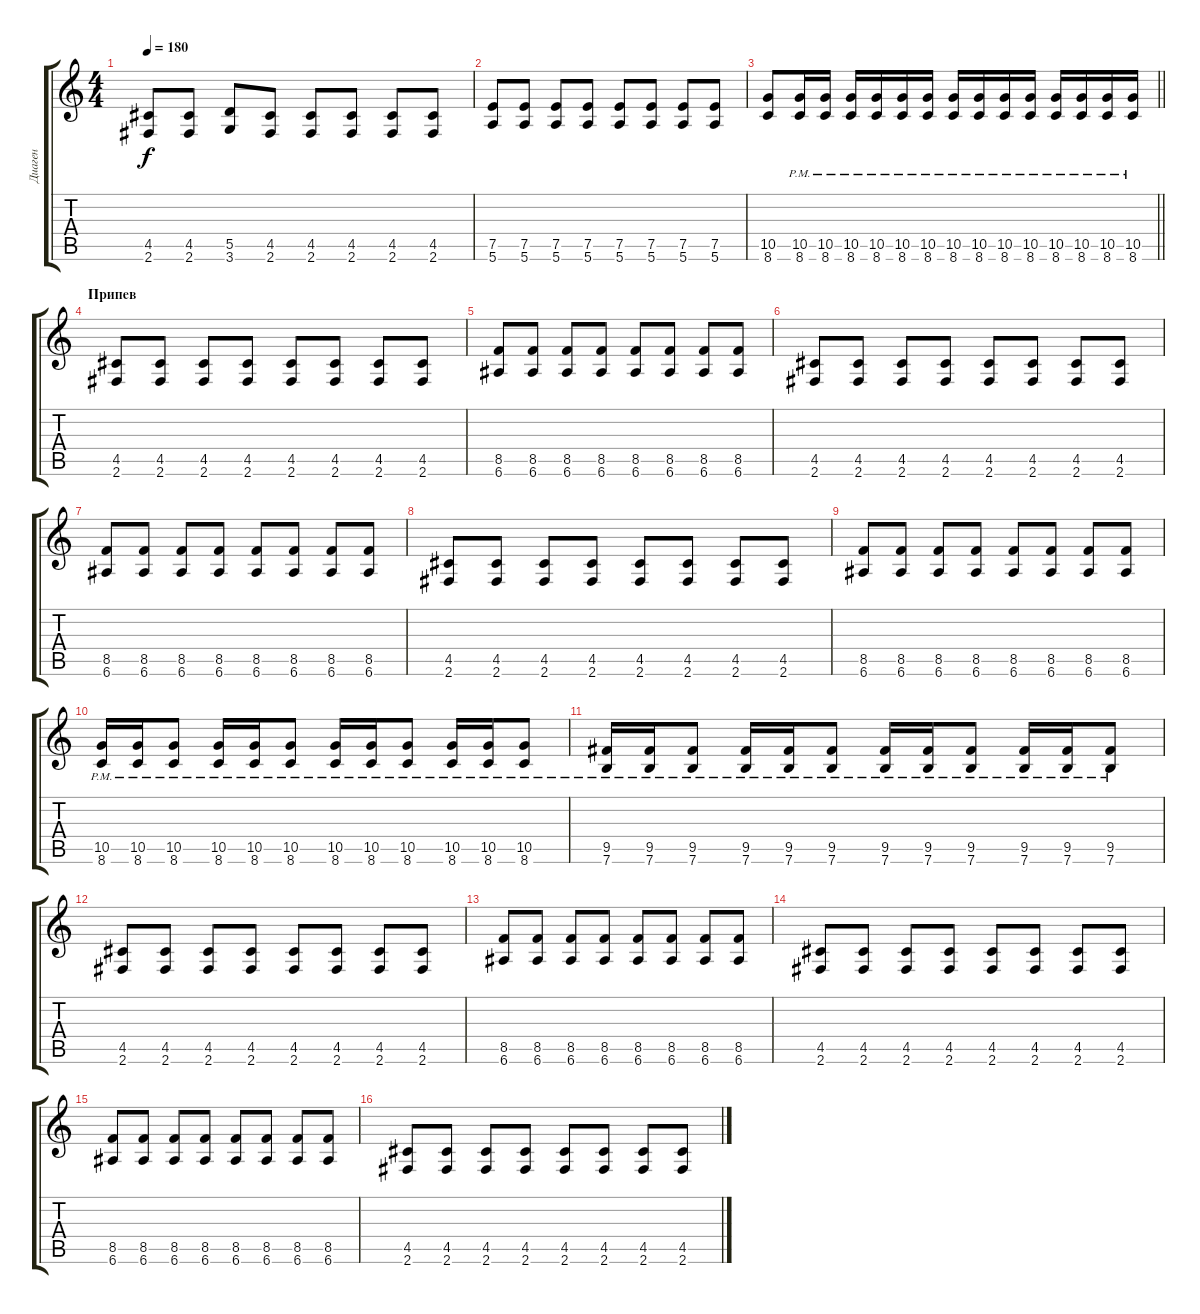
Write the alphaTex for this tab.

\track ("Диаген" "Диаген") {instrument distortionguitar}
\staff {score tabs}
\tuning (E4 B3 G3 D3 A2 E2) {hide}
\ts (4 4)
\tempo 180
\clef g2
\ks c
(4.5 2.6).8{dy f} (4.5 2.6).8 (5.5 3.6).8 (4.5 2.6).8 (4.5 2.6).8 (4.5 2.6).8 (4.5 2.6).8 (4.5 2.6).8 |
(7.5 5.6).8 (7.5 5.6).8 (7.5 5.6).8 (7.5 5.6).8 (7.5 5.6).8 (7.5 5.6).8 (7.5 5.6).8 (7.5 5.6).8 |
\barLineRight lightlight
(10.5 8.6).8 (10.5{pm} 8.6{pm}).16 (10.5{pm} 8.6{pm}).16 (10.5{pm} 8.6{pm}).16 (10.5{pm} 8.6{pm}).16 (10.5{pm} 8.6{pm}).16 (10.5{pm} 8.6{pm}).16 (10.5{pm} 8.6{pm}).16 (10.5{pm} 8.6{pm}).16 (10.5{pm} 8.6{pm}).16 (10.5{pm} 8.6{pm}).16 (10.5{pm} 8.6{pm}).16 (10.5{pm} 8.6{pm}).16 (10.5{pm} 8.6{pm}).16 (10.5{pm} 8.6{pm}).16 |
\section ("" "Припев")
(4.5 2.6).8 (4.5 2.6).8 (4.5 2.6).8 (4.5 2.6).8 (4.5 2.6).8 (4.5 2.6).8 (4.5 2.6).8 (4.5 2.6).8 |
(8.5 6.6).8 (8.5 6.6).8 (8.5 6.6).8 (8.5 6.6).8 (8.5 6.6).8 (8.5 6.6).8 (8.5 6.6).8 (8.5 6.6).8 |
(4.5 2.6).8 (4.5 2.6).8 (4.5 2.6).8 (4.5 2.6).8 (4.5 2.6).8 (4.5 2.6).8 (4.5 2.6).8 (4.5 2.6).8 |
(8.5 6.6).8 (8.5 6.6).8 (8.5 6.6).8 (8.5 6.6).8 (8.5 6.6).8 (8.5 6.6).8 (8.5 6.6).8 (8.5 6.6).8 |
(4.5 2.6).8 (4.5 2.6).8 (4.5 2.6).8 (4.5 2.6).8 (4.5 2.6).8 (4.5 2.6).8 (4.5 2.6).8 (4.5 2.6).8 |
(8.5 6.6).8 (8.5 6.6).8 (8.5 6.6).8 (8.5 6.6).8 (8.5 6.6).8 (8.5 6.6).8 (8.5 6.6).8 (8.5 6.6).8 |
(10.5{pm} 8.6{pm}).16 (10.5{pm} 8.6{pm}).16 (10.5{pm} 8.6{pm}).8 (10.5{pm} 8.6{pm}).16 (10.5{pm} 8.6{pm}).16 (10.5{pm} 8.6{pm}).8 (10.5{pm} 8.6{pm}).16 (10.5{pm} 8.6{pm}).16 (10.5{pm} 8.6{pm}).8 (10.5{pm} 8.6{pm}).16 (10.5{pm} 8.6{pm}).16 (10.5{pm} 8.6{pm}).8 |
(9.5{pm} 7.6{pm}).16 (9.5{pm} 7.6{pm}).16 (9.5{pm} 7.6{pm}).8 (9.5{pm} 7.6{pm}).16 (9.5{pm} 7.6{pm}).16 (9.5{pm} 7.6{pm}).8 (9.5{pm} 7.6{pm}).16 (9.5{pm} 7.6{pm}).16 (9.5{pm} 7.6{pm}).8 (9.5{pm} 7.6{pm}).16 (9.5{pm} 7.6{pm}).16 (9.5{pm} 7.6{pm}).8 |
(4.5 2.6).8 (4.5 2.6).8 (4.5 2.6).8 (4.5 2.6).8 (4.5 2.6).8 (4.5 2.6).8 (4.5 2.6).8 (4.5 2.6).8 |
(8.5 6.6).8 (8.5 6.6).8 (8.5 6.6).8 (8.5 6.6).8 (8.5 6.6).8 (8.5 6.6).8 (8.5 6.6).8 (8.5 6.6).8 |
(4.5 2.6).8 (4.5 2.6).8 (4.5 2.6).8 (4.5 2.6).8 (4.5 2.6).8 (4.5 2.6).8 (4.5 2.6).8 (4.5 2.6).8 |
(8.5 6.6).8 (8.5 6.6).8 (8.5 6.6).8 (8.5 6.6).8 (8.5 6.6).8 (8.5 6.6).8 (8.5 6.6).8 (8.5 6.6).8 |
(4.5 2.6).8 (4.5 2.6).8 (4.5 2.6).8 (4.5 2.6).8 (4.5 2.6).8 (4.5 2.6).8 (4.5 2.6).8 (4.5 2.6).8
